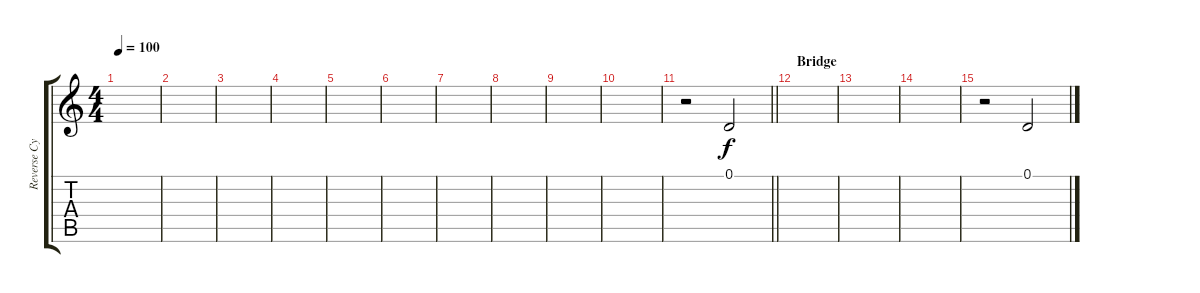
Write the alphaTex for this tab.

\track ("Reverse Cymbal" "Reverse Cy") {instrument reversecymbal}
\staff {score tabs}
\tuning (D4 A3 F3 C3 G2 D2) {hide}
\ts (4 4)
\tempo 100
\clef g2
\ks c
|
|
|
|
|
|
|
|
|
|
\barLineRight lightlight
r.2 0.1.2 |
\section ("" "Bridge")
|
|
|
r.2 0.1.2
